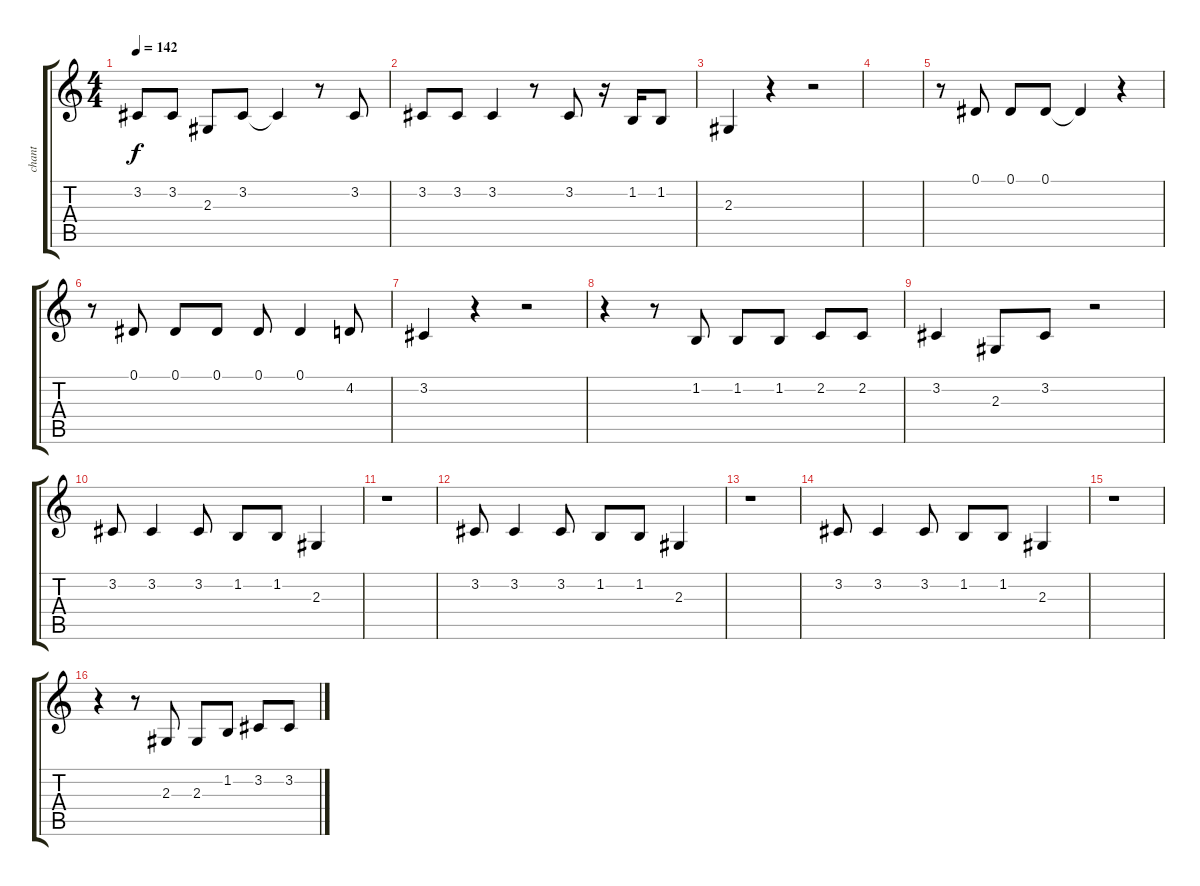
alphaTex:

\track ("chant" "chant") {instrument drawbarorgan}
\staff {score tabs}
\tuning (Eb4 Bb3 Gb3 Db3 Ab2 Eb2) {hide}
\ts (4 4)
\tempo 142
\clef g2
\ks c
3.2{t}.8{dy f} 3.2.8 2.3.8 3.2.8 3.2{t}.4 r.8 3.2.8 |
3.2.8 3.2.8 3.2.4 r.8 3.2.8 r.16 1.2.16 1.2.8 |
2.3.4 r.4 r.2 |
|
r.8 0.1.8 0.1.8 0.1.8 0.1{t}.4 r.4 |
r.8 0.1.8 0.1.8 0.1.8 0.1.8 0.1.4 4.2.8 |
3.2.4 r.4 r.2 |
r.4 r.8 1.2.8 1.2.8 1.2.8 2.2.8 2.2.8 |
3.2.4 2.3.8 3.2.8 r.2 |
3.2.8 3.2.4 3.2.8 1.2.8 1.2.8 2.3.4 |
r.1 |
3.2.8 3.2.4 3.2.8 1.2.8 1.2.8 2.3.4 |
r.1 |
3.2.8 3.2.4 3.2.8 1.2.8 1.2.8 2.3.4 |
r.1 |
r.4 r.8 2.3.8 2.3.8 1.2.8 3.2.8 3.2.8
